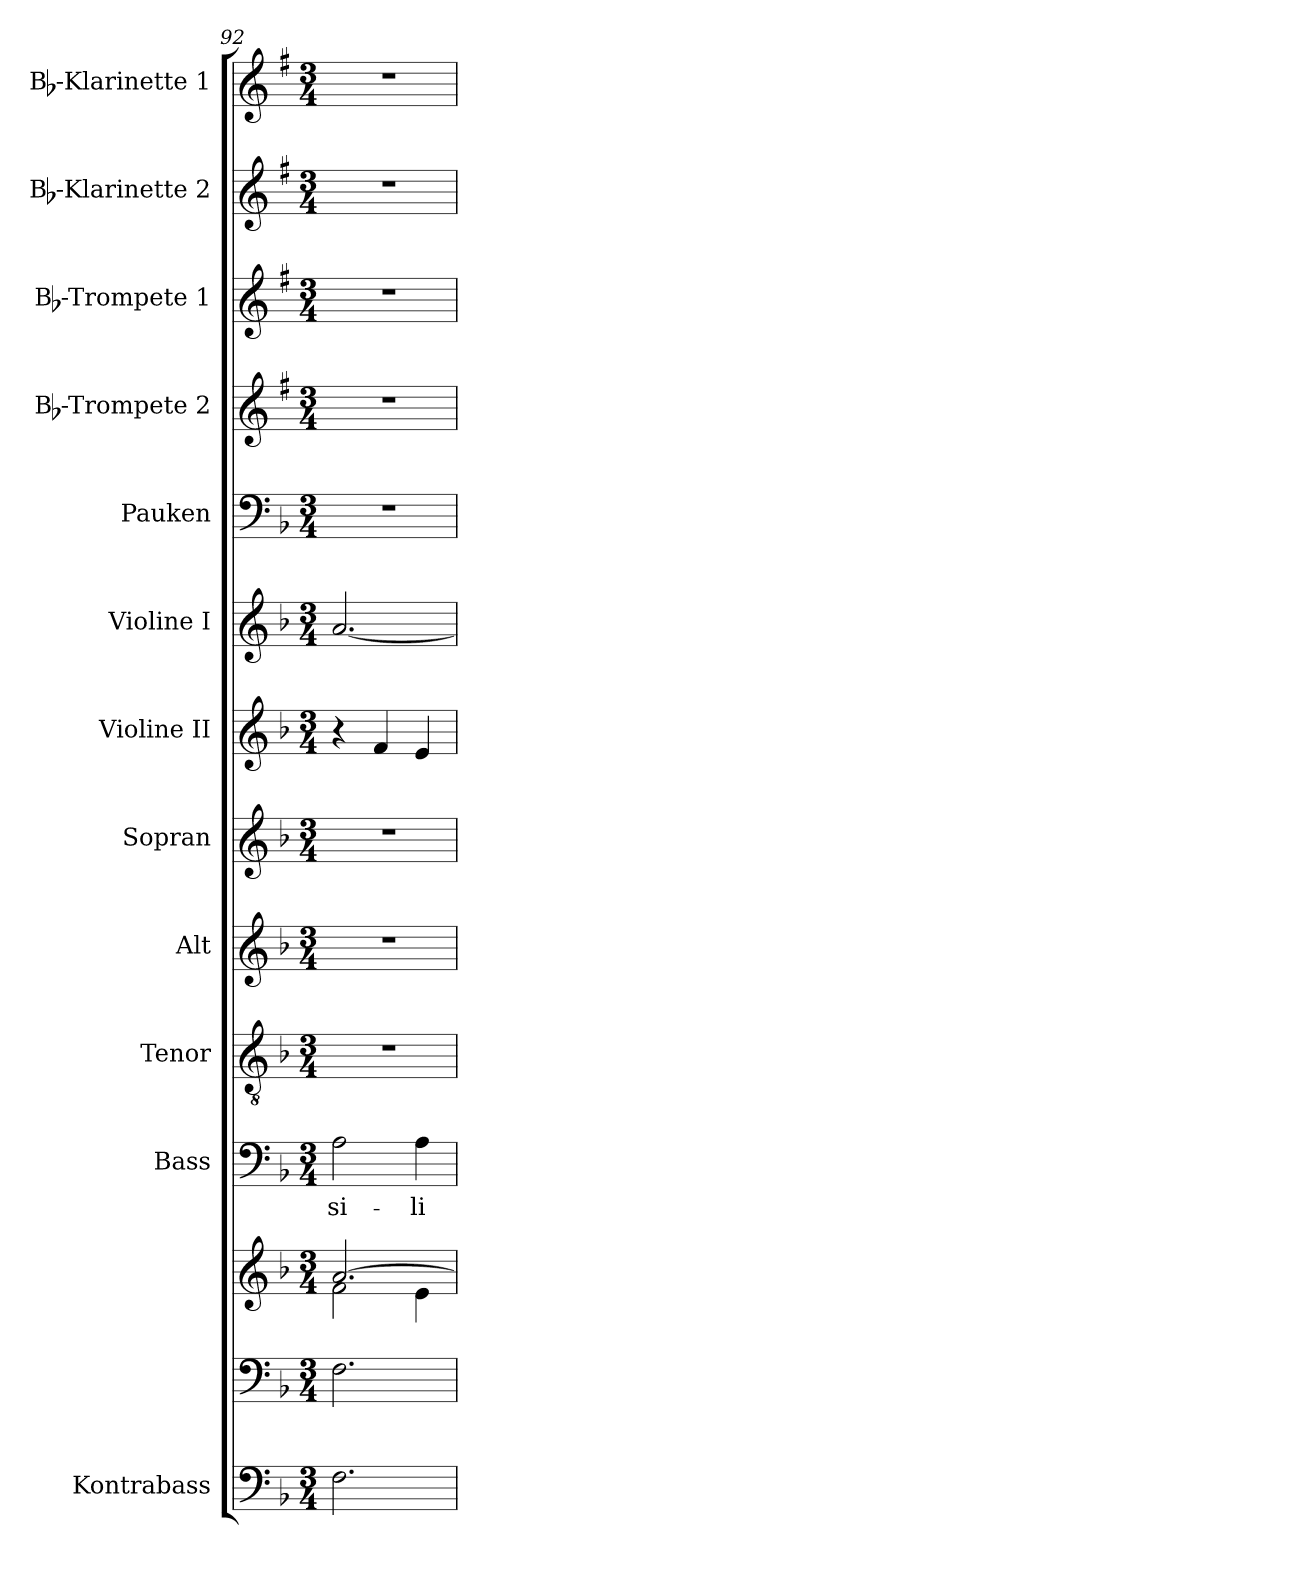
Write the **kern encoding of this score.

**kern	**kern	**kern	**kern	**text	**kern	**kern	**kern	**kern	**kern	**kern	**kern	**kern	**kern	**kern
*part13	*part12	*part12	*part11	*part11	*part10	*part9	*part8	*part7	*part6	*part5	*part4	*part3	*part2	*part1
*staff14	*staff13	*staff12	*staff11	*staff11	*staff10	*staff9	*staff8	*staff7	*staff6	*staff5	*staff4	*staff3	*staff2	*staff1
*I"Kontrabass	*	*	*I"Bass	*	*I"Tenor	*I"Alt	*I"Sopran	*I"Violine II	*I"Violine I	*I"Pauken	*I"Bb-Trompete 2	*I"Bb-Trompete 1	*I"Bb-Klarinette 2	*I"Bb-Klarinette 1
*I'Kb.	*	*	*I'B.	*	*I'T.	*I'A.	*I'S.	*I'Vl. II	*I'Vl. I	*I'Pk.	*I'Bb Trp. 2	*I'Bb Trp. 1	*I'Bb Kl. 2	*I'Bb Kl. 1
*clefF4	*clefF4	*clefG2	*clefF4	*	*clefGv2	*clefG2	*clefG2	*clefG2	*clefG2	*clefF4	*clefG2	*clefG2	*clefG2	*clefG2
*ITrd7c12	*	*	*	*	*	*	*	*	*	*	*ITrd1c2	*ITrd1c2	*ITrd1c2	*ITrd1c2
*k[b-]	*k[b-]	*k[b-]	*k[b-]	*	*k[b-]	*k[b-]	*k[b-]	*k[b-]	*k[b-]	*k[b-]	*k[b-]	*k[b-]	*k[b-]	*k[b-]
*F:	*F:	*F:	*F:	*	*F:	*F:	*F:	*F:	*F:	*F:	*F:	*F:	*F:	*F:
*M3/4	*M3/4	*M3/4	*M3/4	*	*M3/4	*M3/4	*M3/4	*M3/4	*M3/4	*M3/4	*M3/4	*M3/4	*M3/4	*M3/4
=92	=92	=92	=92	=92	=92	=92	=92	=92	=92	=92	=92	=92	=92	=92
*	*	*^	*	*	*	*	*	*	*	*	*	*	*	*
!	!	!	!	!	!LO:LY:b	!	!	!	!	!	!	!	!	!	!
2.FF\	2.F\	[>2.a/	2f\	2A\	-si-	2.r	2.r	2.r	4r	[2.a/	2.r	2.r	2.r	2.r	2.r
.	.	.	.	.	.	.	.	.	4f/	.	.	.	.	.	.
!	!	!	!	!	!LO:LY:b	!	!	!	!	!	!	!	!	!	!
.	.	.	4e\	4A\	-li-	.	.	.	4e/	.	.	.	.	.	.
*	*	*v	*v	*	*	*	*	*	*	*	*	*	*	*	*
=	=	=	=	=	=	=	=	=	=	=	=	=	=	=
*-	*-	*-	*-	*-	*-	*-	*-	*-	*-	*-	*-	*-	*-	*-
